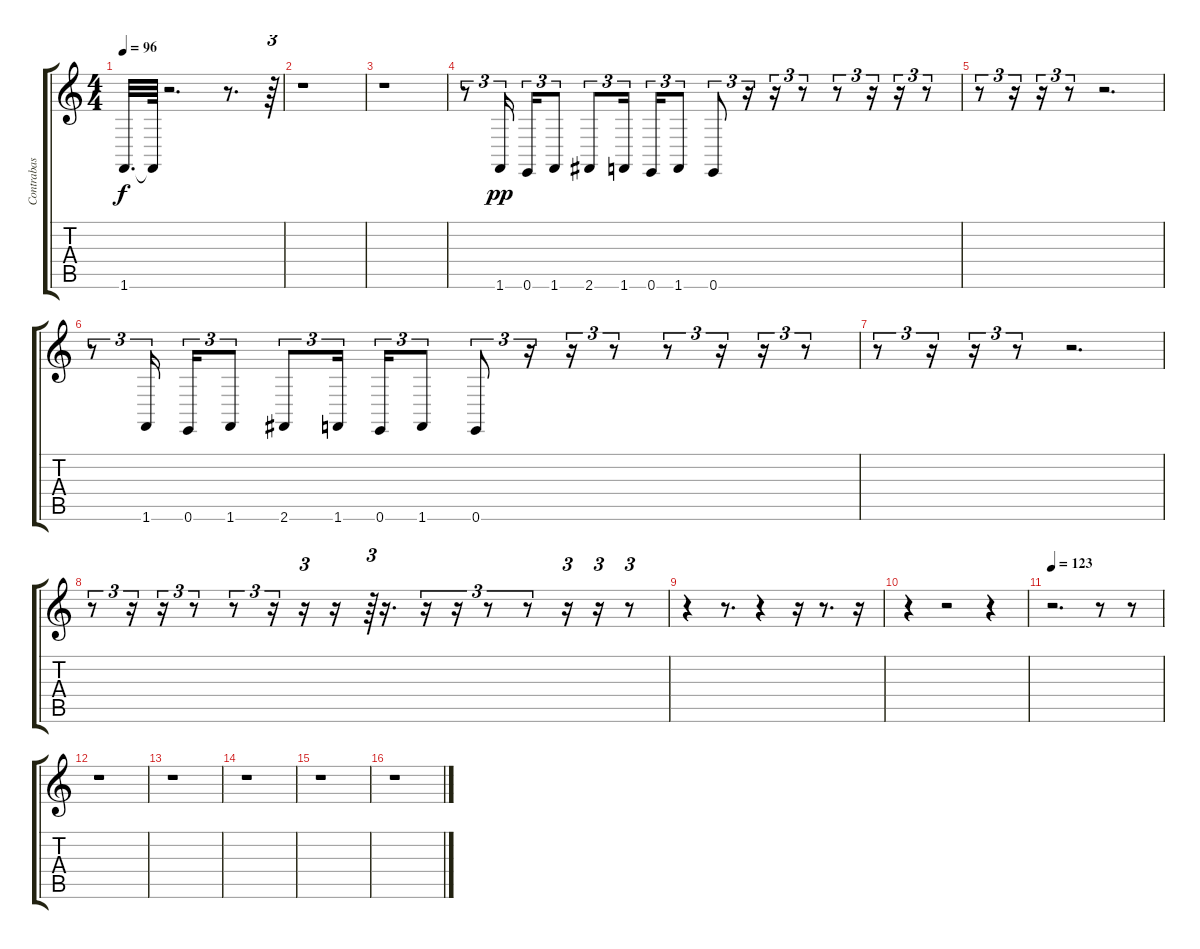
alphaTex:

\track ("Contrabas" "Contrabas") {instrument pizzicatostrings}
\staff {score tabs}
\tuning (E4 B3 G3 D3 A2 E2) {hide}
\ts (4 4)
\tempo 96
\clef g2
\ks c
1.6{t}.32{d dy f} 1.6{t}.64 r.2{d} r.8{d} r.64{tu (3 2)} |
r.1 |
r.1 |
r.8{tu (3 2)} 1.6.16{tu (3 2) dy pp} 0.6.16{tu (3 2)} 1.6.8{tu (3 2)} 2.6.8{tu (3 2)} 1.6.16{tu (3 2)} 0.6.16{tu (3 2)} 1.6.8{tu (3 2)} 0.6.8{tu (3 2)} r.16{tu (3 2)} r.16{tu (3 2)} r.8{tu (3 2)} r.8{tu (3 2)} r.16{tu (3 2)} r.16{tu (3 2)} r.8{tu (3 2)} |
r.8{tu (3 2)} r.16{tu (3 2)} r.16{tu (3 2)} r.8{tu (3 2)} r.2{d} |
r.8{tu (3 2)} 1.6.16{tu (3 2)} 0.6.16{tu (3 2)} 1.6.8{tu (3 2)} 2.6.8{tu (3 2)} 1.6.16{tu (3 2)} 0.6.16{tu (3 2)} 1.6.8{tu (3 2)} 0.6.8{tu (3 2)} r.16{tu (3 2)} r.16{tu (3 2)} r.8{tu (3 2)} r.8{tu (3 2)} r.16{tu (3 2)} r.16{tu (3 2)} r.8{tu (3 2)} |
r.8{tu (3 2)} r.16{tu (3 2)} r.16{tu (3 2)} r.8{tu (3 2)} r.2{d} |
r.8{tu (3 2)} r.16{tu (3 2)} r.16{tu (3 2)} r.8{tu (3 2)} r.8{tu (3 2)} r.16{tu (3 2)} r.16{tu (3 2)} r.16 r.64{tu (3 2)} r.16{d} r.16{tu (3 2)} r.16{tu (3 2)} r.8{tu (3 2)} r.8{tu (3 2)} r.16{tu (3 2)} r.16{tu (3 2)} r.8{tu (3 2)} |
r.4 r.8{d} r.4 r.16 r.8{d} r.16 |
r.4 r.2 r.4 |
\tempo 123
r.2{d} r.8 r.8 |
r.1 |
r.1 |
r.1 |
r.1 |
r.1
